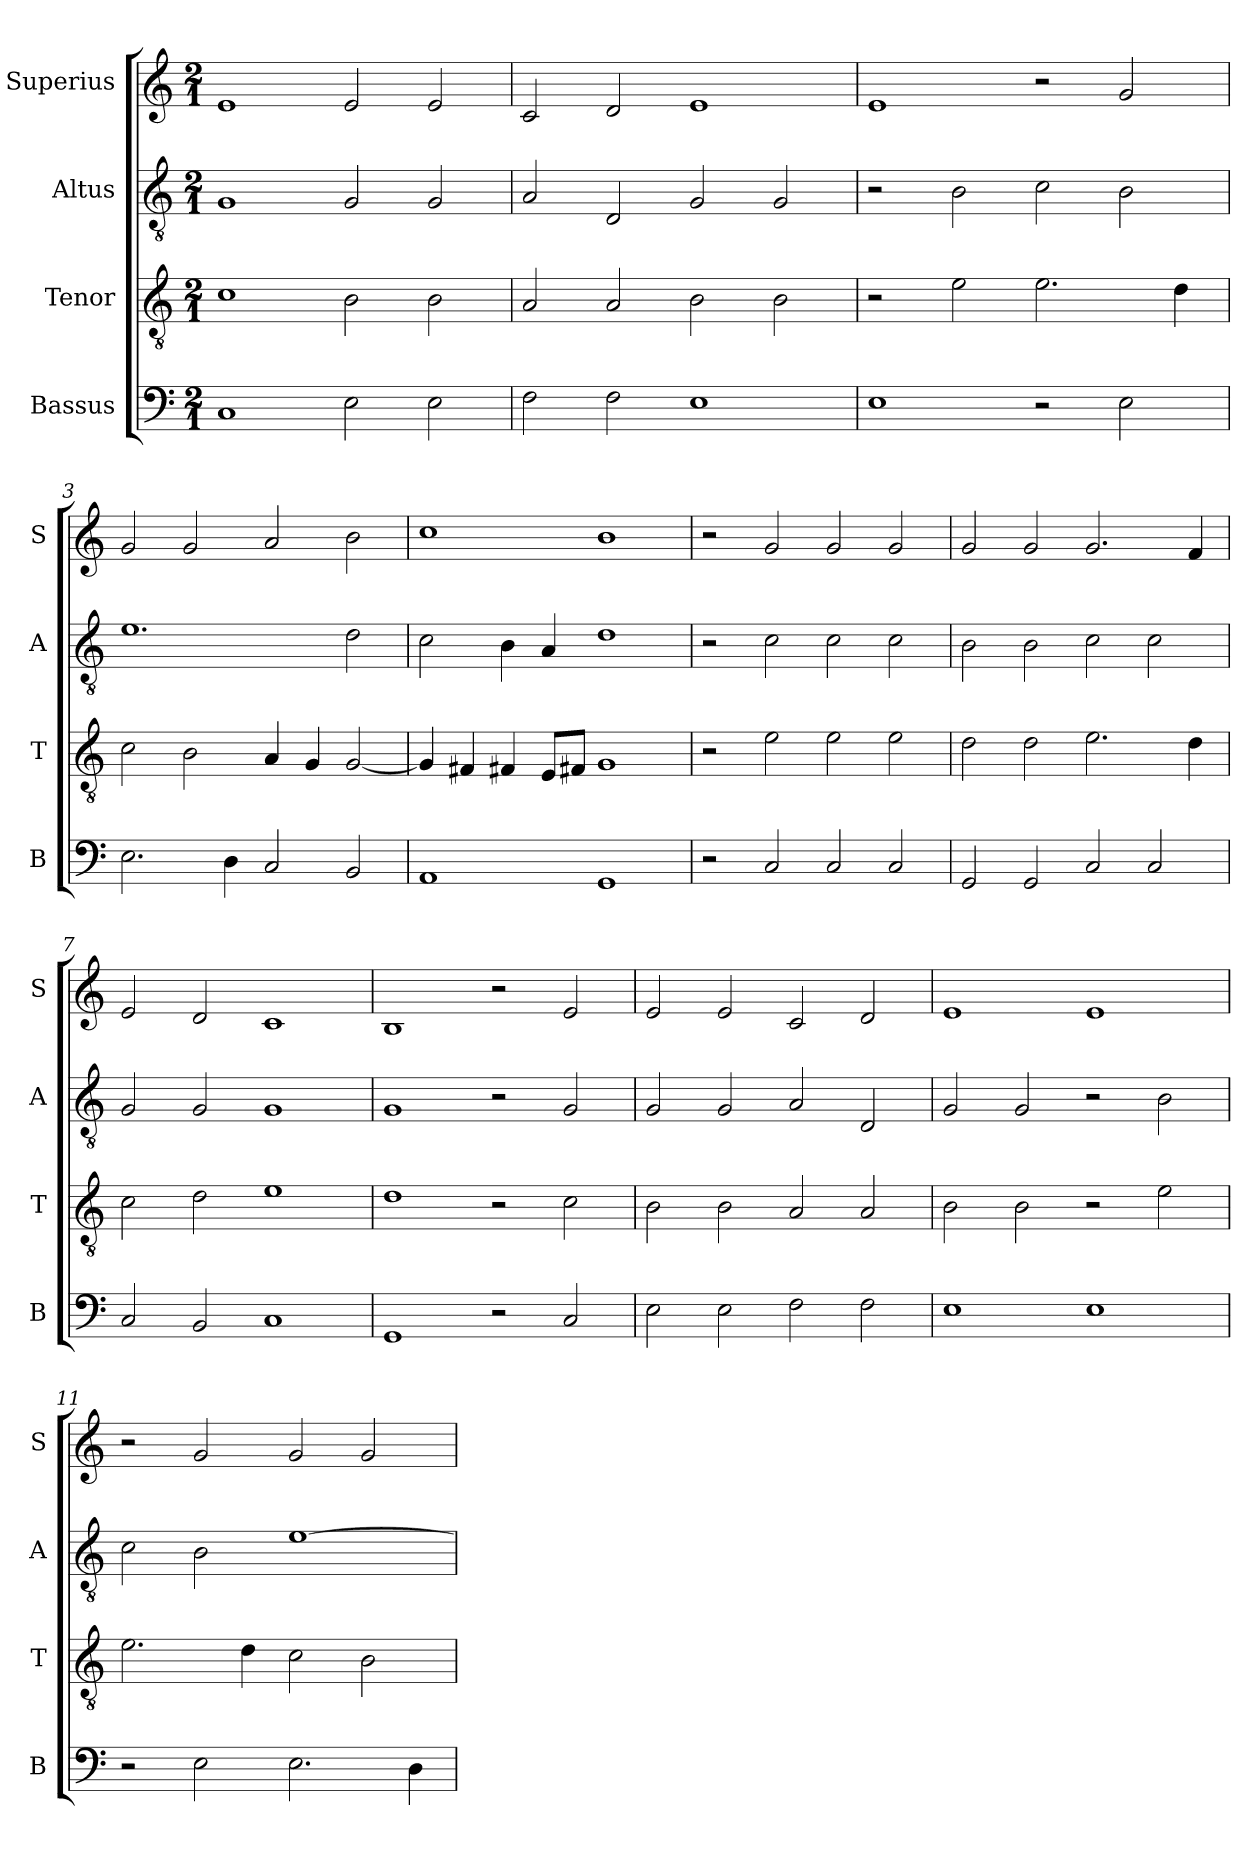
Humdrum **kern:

**kern	**kern	**kern	**kern
*part4	*part3	*part2	*part1
*staff4	*staff3	*staff2	*staff1
*I"Bassus	*I"Tenor	*I"Altus	*I"Superius
*I'B	*I'T	*I'A	*I'S
*clefF4	*clefGv2	*clefGv2	*clefG2
*k[]	*k[]	*k[]	*k[]
*C:	*C:	*C:	*C:
*M2/1	*M2/1	*M2/1	*M2/1
=	=	=	=
1C	1c	1G	1e
2E	2B	2G	2e
2E	2B	2G	2e
=1	=1	=1	=1
2F	2A	2A	2c
2F	2A	2D	2d
1E	2B	2G	1e
.	2B	2G	.
=2	=2	=2	=2
1E	2r	2r	1e
.	2e	2B	.
2r	2.e	2c	2r
2E	.	2B	2g
.	4d	.	.
=3	=3	=3	=3
2.E	2c	1.e	2g
.	2B	.	2g
4D	.	.	.
2C	4A	.	2a
.	4G	.	.
2BB	[2G	2d	2b
=4	=4	=4	=4
1AA	4G]	2c	1cc
.	4F#X	.	.
.	4F#X	4B	.
.	8EL	4A	.
.	8F#XJ	.	.
1GG	1G	1d	1b
=5	=5	=5	=5
2r	2r	2r	2r
2C	2e	2c	2g
2C	2e	2c	2g
2C	2e	2c	2g
=6	=6	=6	=6
2GG	2d	2B	2g
2GG	2d	2B	2g
2C	2.e	2c	2.g
2C	.	2c	.
.	4d	.	4f
=7	=7	=7	=7
2C	2c	2G	2e
2BB	2d	2G	2d
1C	1e	1G	1c
=8	=8	=8	=8
1GG	1d	1G	1B
2r	2r	2r	2r
2C	2c	2G	2e
=9	=9	=9	=9
2E	2B	2G	2e
2E	2B	2G	2e
2F	2A	2A	2c
2F	2A	2D	2d
=10	=10	=10	=10
1E	2B	2G	1e
.	2B	2G	.
1E	2r	2r	1e
.	2e	2B	.
=11	=11	=11	=11
2r	2.e	2c	2r
2E	.	2B	2g
.	4d	.	.
2.E	2c	[1e	2g
.	2B	.	2g
4D	.	.	.
=	=	=	=
*-	*-	*-	*-
